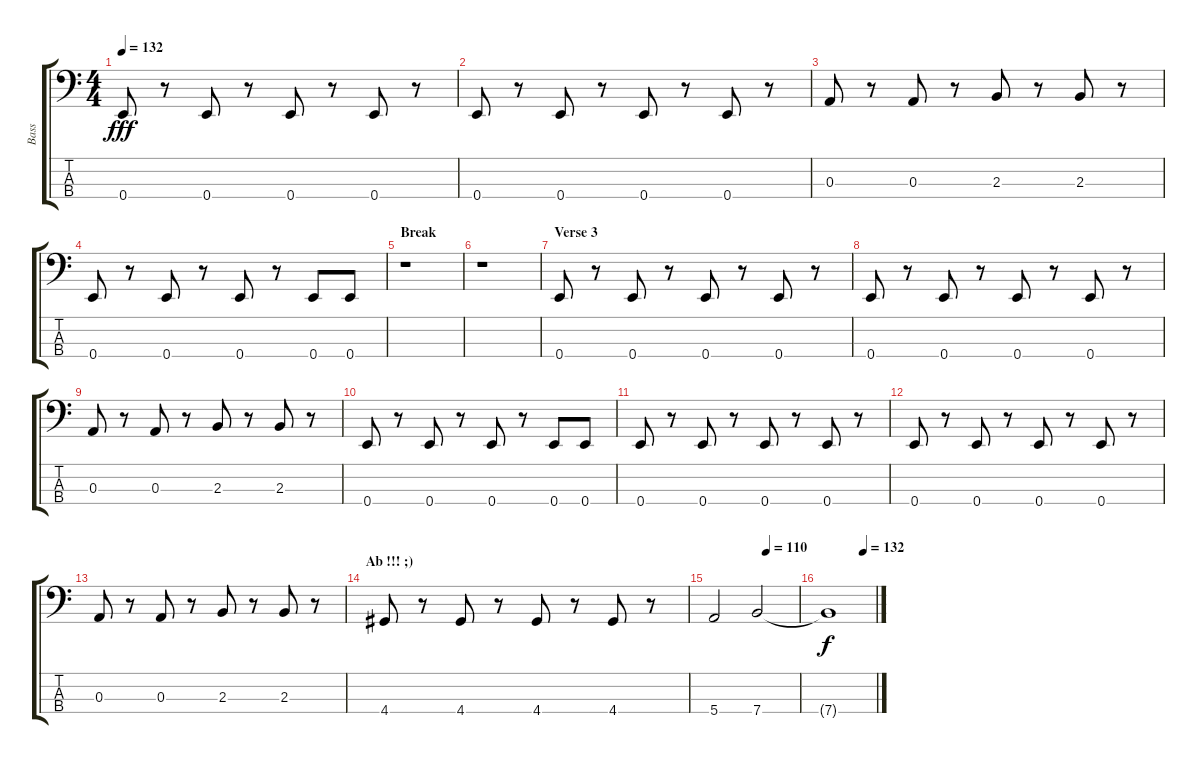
\track ("Bass" "Bass") {instrument electricbassfinger}
\staff {score tabs}
\tuning (G2 D2 A1 E1) {hide}
\ts (4 4)
\tempo 132
\clef f4
\ks c
0.4.8{dy fff} r.8 0.4.8 r.8 0.4.8 r.8 0.4.8 r.8 |
0.4.8 r.8 0.4.8 r.8 0.4.8 r.8 0.4.8 r.8 |
0.3.8 r.8 0.3.8 r.8 2.3.8 r.8 2.3.8 r.8 |
0.4.8 r.8 0.4.8 r.8 0.4.8 r.8 0.4.8 0.4.8 |
\section ("" "Break")
r.1 |
r.1 |
\section ("" "Verse 3")
0.4.8 r.8 0.4.8 r.8 0.4.8 r.8 0.4.8 r.8 |
0.4.8 r.8 0.4.8 r.8 0.4.8 r.8 0.4.8 r.8 |
0.3.8 r.8 0.3.8 r.8 2.3.8 r.8 2.3.8 r.8 |
0.4.8 r.8 0.4.8 r.8 0.4.8 r.8 0.4.8 0.4.8 |
0.4.8 r.8 0.4.8 r.8 0.4.8 r.8 0.4.8 r.8 |
0.4.8 r.8 0.4.8 r.8 0.4.8 r.8 0.4.8 r.8 |
0.3.8 r.8 0.3.8 r.8 2.3.8 r.8 2.3.8 r.8 |
\section ("" "Ab !!! ;)")
4.4.8 r.8 4.4.8 r.8 4.4.8 r.8 4.4.8 r.8 |
\tempo (110 0.625)
5.4.2 7.4.2 |
\tempo (132 0.75)
7.4{t}.1{dy f}
